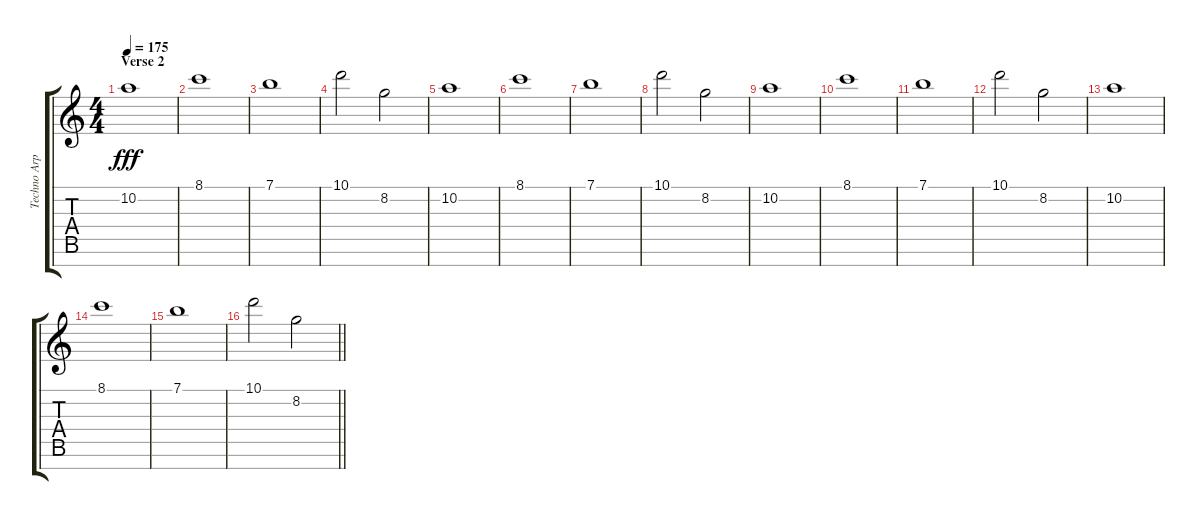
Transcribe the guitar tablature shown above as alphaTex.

\track ("Techno Arp" "Techno Arp") {instrument slapbass2}
\staff {score tabs}
\tuning (E4 B3 G3 D3 A2 E2 B1) {hide}
\ts (4 4)
\section ("" "Verse 2")
\tempo 175
\clef g2
\ks c
10.2.1{dy fff} |
8.1.1 |
7.1.1 |
10.1.2 8.2.2 |
10.2.1 |
8.1.1 |
7.1.1 |
10.1.2 8.2.2 |
10.2.1 |
8.1.1 |
7.1.1 |
10.1.2 8.2.2 |
10.2.1 |
8.1.1 |
7.1.1 |
\barLineRight lightlight
10.1.2 8.2.2
